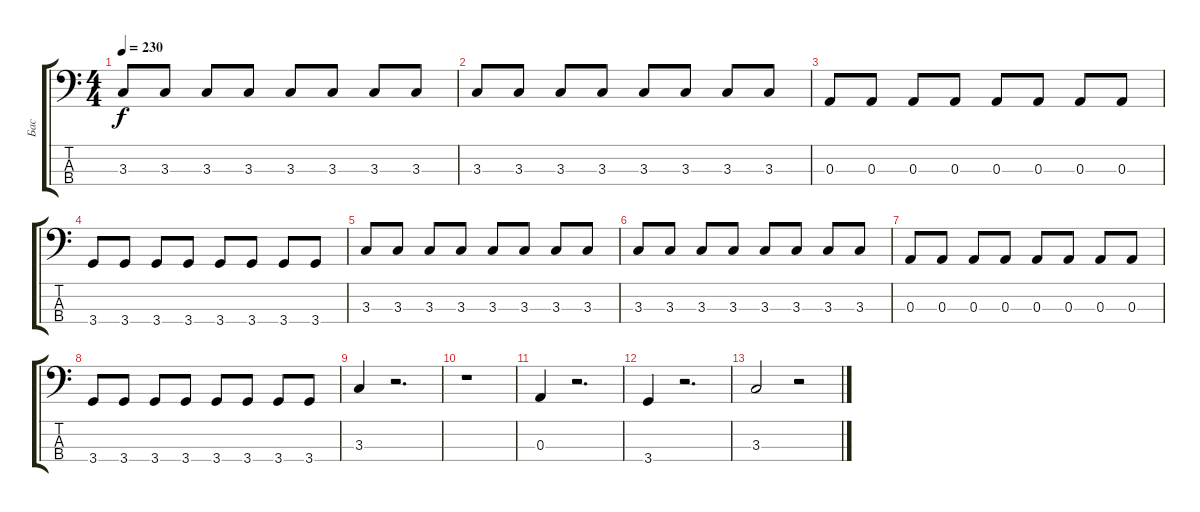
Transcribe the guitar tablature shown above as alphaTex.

\track ("Бас" "Бас") {instrument electricbasspick}
\staff {score tabs}
\tuning (G2 D2 A1 E1) {hide}
\ts (4 4)
\tempo 230
\clef f4
\ks c
3.3.8{dy f} 3.3.8 3.3.8 3.3.8 3.3.8 3.3.8 3.3.8 3.3.8 |
3.3.8 3.3.8 3.3.8 3.3.8 3.3.8 3.3.8 3.3.8 3.3.8 |
0.3.8 0.3.8 0.3.8 0.3.8 0.3.8 0.3.8 0.3.8 0.3.8 |
3.4.8 3.4.8 3.4.8 3.4.8 3.4.8 3.4.8 3.4.8 3.4.8 |
3.3.8 3.3.8 3.3.8 3.3.8 3.3.8 3.3.8 3.3.8 3.3.8 |
3.3.8 3.3.8 3.3.8 3.3.8 3.3.8 3.3.8 3.3.8 3.3.8 |
0.3.8 0.3.8 0.3.8 0.3.8 0.3.8 0.3.8 0.3.8 0.3.8 |
3.4.8 3.4.8 3.4.8 3.4.8 3.4.8 3.4.8 3.4.8 3.4.8 |
3.3.4 r.2{d} |
r.1 |
0.3.4 r.2{d} |
3.4.4 r.2{d} |
3.3.2 r.2
